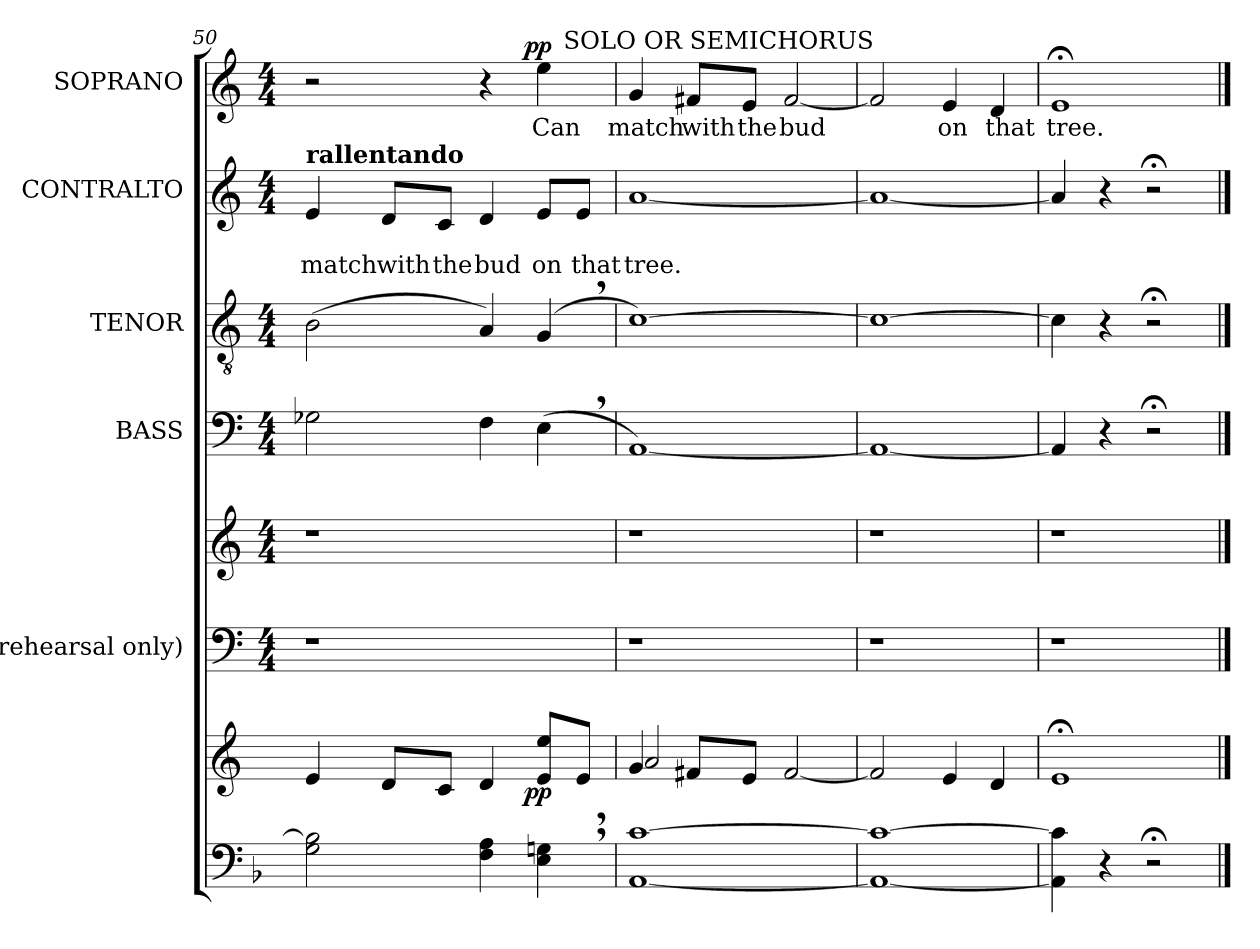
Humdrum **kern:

**kern	**kern	**dynam	**kern	**kern	**kern	**text	**kern	**text	**kern	**text	**text	**kern	**text	**dynam
*part7	*part6	*part6	*part5	*part5	*part4	*part4	*part3	*part3	*part2	*part2	*part2	*part1	*part1	*part1
*staff8	*staff7	*staff7	*staff6	*staff5	*staff4	*staff4	*staff3	*staff3	*staff2	*staff2	*staff2	*staff1	*staff1	*staff1
*	*	*	*I"(rehearsal only)	*	*I"BASS	*	*I"TENOR	*	*I"CONTRALTO	*	*	*I"SOPRANO	*	*
*clefF4	*clefG2	*	*clefF4	*clefG2	*clefF4	*	*clefGv2	*	*clefG2	*	*	*clefG2	*	*
*k[b-]	*k[]	*	*k[]	*k[]	*k[]	*	*k[]	*	*k[]	*	*	*k[]	*	*
*F:	*C:	*	*C:	*C:	*C:	*	*C:	*	*C:	*	*	*C:	*	*
*	*	*	*M4/4	*M4/4	*M4/4	*	*M4/4	*	*M4/4	*	*	*M4/4	*	*
=50	=50	=50	=50	=50	=50	=50	=50	=50	=50	=50	=50	=50	=50	=50
!	!	!	!	!	!	!	!	!	!LO:TX:a:B:t=rallentando	!	!	!	!	!
!	!LO:TX:a:B:t=rallentando	!	!	!	!	!	!	!	!	!	!	!	!	!
!	!	!	!	!	!	!	!	!	!	!	!LO:LY:b	!	!	!
*	*^	*	*	*	*	*	*	*	*	*	*	*^	*	*
*	*	*	*	*	*	*	*	*	*	*	*	*	*	*^	*	*
2G\ 2B-\]	4e/	2ryy	.	1r	1r	2G-X\	.	(>2B\	.	4e/	.	match	2r	2ryy	2ryy	.	.
!	!	!	!	!	!	!	!	!	!	!	!	!LO:LY:b	!	!	!	!	!
.	8d/L	.	.	.	.	.	.	.	.	8d/L	.	with	.	.	.	.	.
!	!	!	!	!	!	!	!	!	!	!	!	!LO:LY:b	!	!	!	!	!
.	8c/J	.	.	.	.	.	.	.	.	8c/J	.	the	.	.	.	.	.
!	!	!	!	!	!	!	!	!	!	!	!	!LO:LY:b	!	!	!	!	!
4F\ 4A\	4d/	8..ryy	.	.	.	4F\	.	4A/)	.	4d/	.	bud	4r	8..ryy	4ryy	.	.
!	!	!	!LO:DY:b	!	!	!	!	!	!	!	!	!	!	!	!	!	!LO:DY:a
.	.	4ryy	pp	.	.	.	.	.	.	.	.	.	.	4ryy	.	.	pp
!	!	!	!	!	!	!	!	!	!	!	!	!LO:LY:b	!	!	!	!LO:LY:b	!
4E\,> 4Gn\,>	8e/ 8ee/L	.	.	.	.	(>4E,>\	.	(4G,>/	.	8e/L	.	on	4ee\	.	16.ryy	Can	.
!	!	!	!	!	!	!	!	!	!	!	!	!	!	!	!LO:TX:a:t=SOLO OR SEMICHORUS	!	!
.	.	.	.	.	.	.	.	.	.	.	.	.	.	.	8ryy	.	.
!	!	!	!	!	!	!	!	!	!	!	!	!LO:LY:b	!	!	!	!	!
.	8e/J	.	.	.	.	.	.	.	.	8e/J	.	that	.	.	.	.	.
.	.	32ryy	.	.	.	.	.	.	.	.	.	.	.	32ryy	32ryy	.	.
=51	=51	=51	=51	=51	=51	=51	=51	=51	=51	=51	=51	=51	=51	=51	=51	=51	=51
!	!	!	!	!	!	!	!	!	!	!	!	!LO:LY:b	!	!	!	!LO:LY:b	!
*	*	*	*	*	*	*	*	*	*	*	*	*	*v	*v	*v	*	*
[<1AA [>1c	4g/	2a/	.	1r	1r	[<1AA)	.	[>1c)	.	[<1a	.	tree.	4g/	match	.
!	!	!	!	!	!	!	!	!	!	!	!	!	!	!LO:LY:b	!
.	8f#X/L	.	.	.	.	.	.	.	.	.	.	.	8f#X/L	with	.
!	!	!	!	!	!	!	!	!	!	!	!	!	!	!LO:LY:b	!
.	8e/J	.	.	.	.	.	.	.	.	.	.	.	8e/J	the	.
!	!	!	!	!	!	!	!	!	!	!	!	!	!	!LO:LY:b	!
.	[<2f#/	2ryy	.	.	.	.	.	.	.	.	.	.	[<2f#/	bud	.
*	*v	*v	*	*	*	*	*	*	*	*	*	*	*	*	*
=52	=52	=52	=52	=52	=52	=52	=52	=52	=52	=52	=52	=52	=52	=52
1AA_ 1c_	2f#/]	.	1r	1r	1AA_	.	1c_	.	1a_	.	.	2f#/]	.	.
!	!	!	!	!	!	!	!	!	!	!	!	!	!LO:LY:b	!
.	4e/	.	.	.	.	.	.	.	.	.	.	4e/	on	.
!	!	!	!	!	!	!	!	!	!	!	!	!	!LO:LY:b	!
.	4d/	.	.	.	.	.	.	.	.	.	.	4d/	that	.
=53	=53	=53	=53	=53	=53	=53	=53	=53	=53	=53	=53	=53	=53	=53
!	!	!	!	!	!	!	!	!	!	!	!	!	!LO:LY:b	!
4AA\] 4c\]	1e;	.	1r	1r	4AA/]	.	4c\]	.	4a/]	.	.	1e;	tree.	.
4r	.	.	.	.	4r	.	4r	.	4r	.	.	.	.	.
2r;<	.	.	.	.	2r;<	.	2r;<	.	2r;<	.	.	.	.	.
==	==	==	==	==	==	==	==	==	==	==	==	==	==	==
*-	*-	*-	*-	*-	*-	*-	*-	*-	*-	*-	*-	*-	*-	*-
